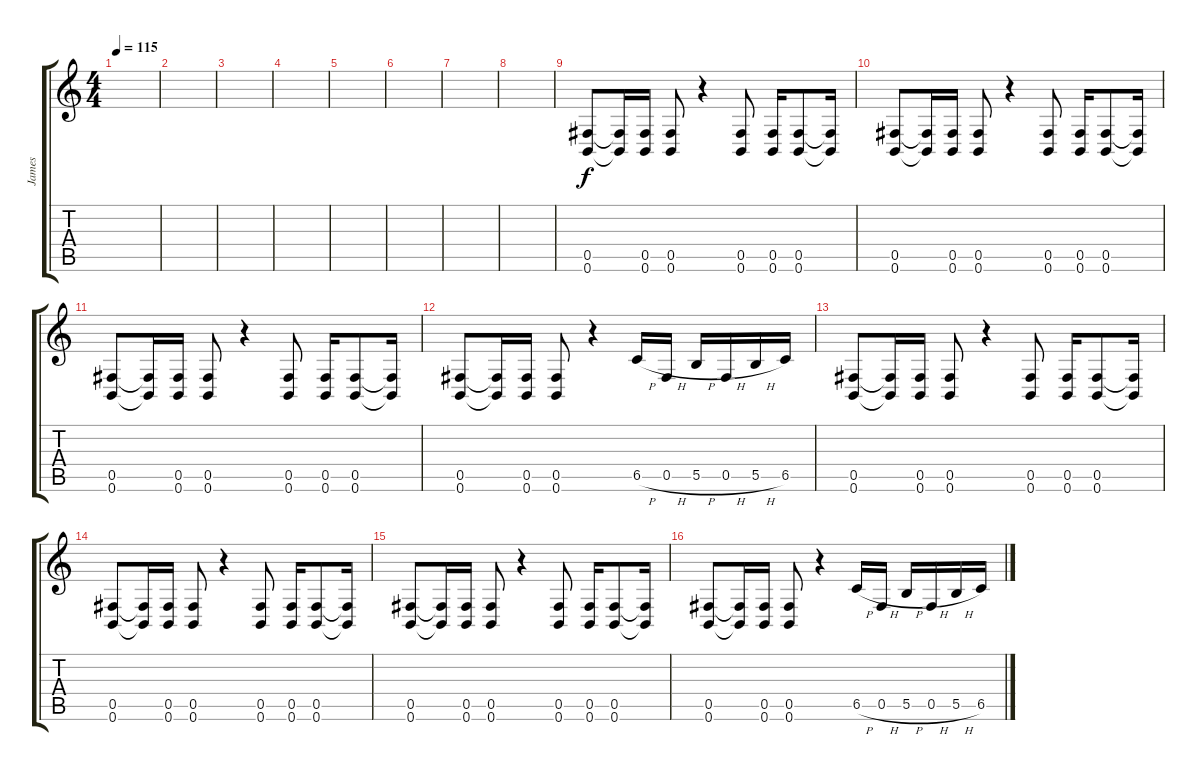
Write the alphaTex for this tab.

\track ("James" "James") {instrument distortionguitar}
\staff {score tabs}
\tuning (Db4 Ab3 E3 B2 Gb2 B1) {hide}
\ts (4 4)
\tempo 115
\clef g2
\ks c
|
|
|
|
|
|
|
|
(0.5 0.6).8 (0.5{t} 0.6{t}).16 (0.5 0.6).16 (0.5 0.6).8 r.4 (0.5 0.6).8 (0.5 0.6).16 (0.5 0.6).8 (0.5{t} 0.6{t}).16 |
(0.5 0.6).8 (0.5{t} 0.6{t}).16 (0.5 0.6).16 (0.5 0.6).8 r.4 (0.5 0.6).8 (0.5 0.6).16 (0.5 0.6).8 (0.5{t} 0.6{t}).16 |
(0.5 0.6).8 (0.5{t} 0.6{t}).16 (0.5 0.6).16 (0.5 0.6).8 r.4 (0.5 0.6).8 (0.5 0.6).16 (0.5 0.6).8 (0.5{t} 0.6{t}).16 |
(0.5 0.6).8 (0.5{t} 0.6{t}).16 (0.5 0.6).16 (0.5 0.6).8 r.4 6.5{h}.16 0.5{h}.16 5.5{h}.16 0.5{h}.16 5.5{h}.16 6.5.16 |
(0.5 0.6).8 (0.5{t} 0.6{t}).16 (0.5 0.6).16 (0.5 0.6).8 r.4 (0.5 0.6).8 (0.5 0.6).16 (0.5 0.6).8 (0.5{t} 0.6{t}).16 |
(0.5 0.6).8 (0.5{t} 0.6{t}).16 (0.5 0.6).16 (0.5 0.6).8 r.4 (0.5 0.6).8 (0.5 0.6).16 (0.5 0.6).8 (0.5{t} 0.6{t}).16 |
(0.5 0.6).8 (0.5{t} 0.6{t}).16 (0.5 0.6).16 (0.5 0.6).8 r.4 (0.5 0.6).8 (0.5 0.6).16 (0.5 0.6).8 (0.5{t} 0.6{t}).16 |
(0.5 0.6).8 (0.5{t} 0.6{t}).16 (0.5 0.6).16 (0.5 0.6).8 r.4 6.5{h}.16 0.5{h}.16 5.5{h}.16 0.5{h}.16 5.5{h}.16 6.5.16
